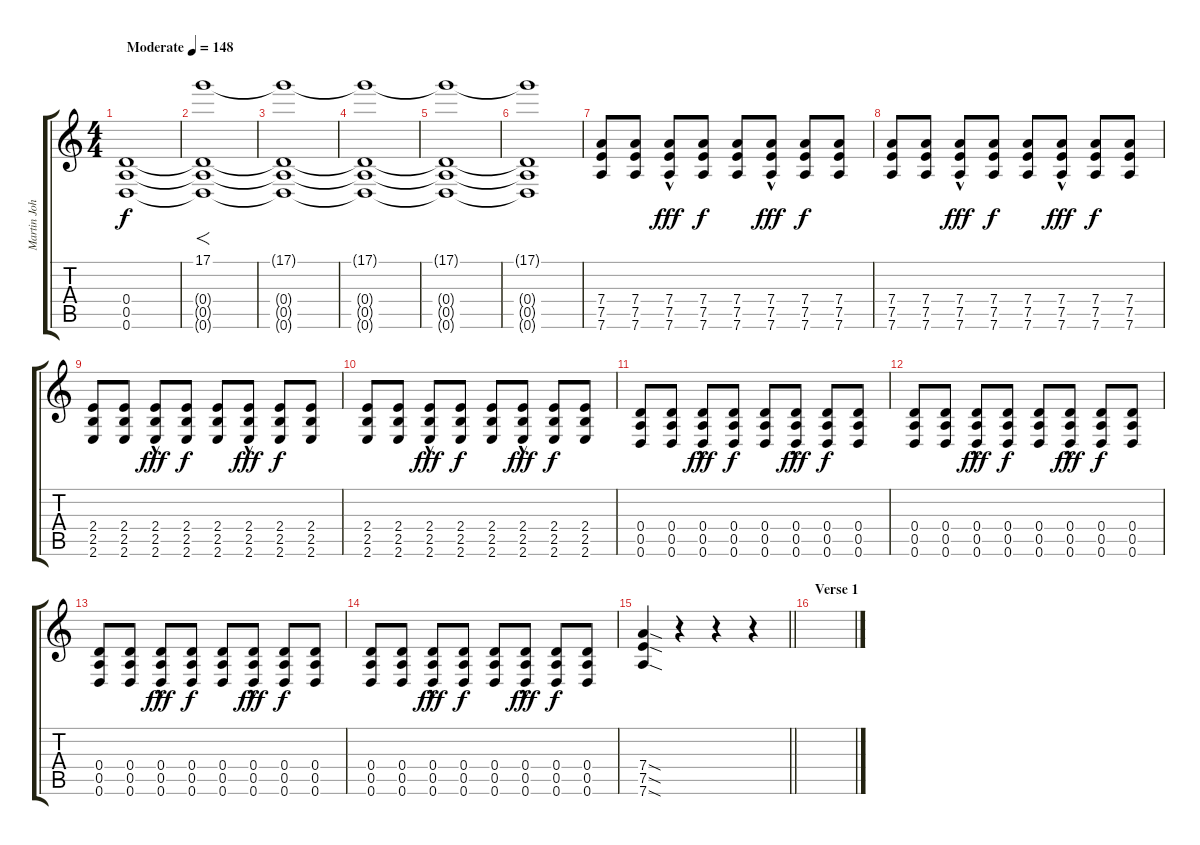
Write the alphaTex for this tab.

\track ("Martin Johnson (Rhythm Guitar)" "Martin Joh") {instrument overdrivenguitar}
\staff {score tabs}
\tuning (D4 A3 Gb3 D3 A2 D2) {hide}
\ts (4 4)
\tempo (148 "Moderate")
\clef g2
\ks c
(0.4 0.5 0.6).1{dy f volume 16 instrument overdrivenguitar} |
(17.1 0.4{t} 0.5{t} 0.6{t}).1{f} |
(17.1{t} 0.4{t} 0.5{t} 0.6{t}).1 |
(17.1{t} 0.4{t} 0.5{t} 0.6{t}).1 |
(17.1{t} 0.4{t} 0.5{t} 0.6{t}).1 |
(17.1{t} 0.4{t} 0.5{t} 0.6{t}).1 |
(7.4 7.5 7.6).8 (7.4 7.5 7.6).8 (7.4 7.5 7.6{hac}).8{dy fff} (7.4 7.5 7.6).8{dy f} (7.4 7.5 7.6).8 (7.4 7.5 7.6{hac}).8{dy fff} (7.4 7.5 7.6).8{dy f} (7.4 7.5 7.6).8 |
(7.4 7.5 7.6).8 (7.4 7.5 7.6).8 (7.4 7.5 7.6{hac}).8{dy fff} (7.4 7.5 7.6).8{dy f} (7.4 7.5 7.6).8 (7.4 7.5 7.6{hac}).8{dy fff} (7.4 7.5 7.6).8{dy f} (7.4 7.5 7.6).8 |
(2.4 2.5 2.6).8 (2.4 2.5 2.6).8 (2.4 2.5 2.6{hac}).8{dy fff} (2.4 2.5 2.6).8{dy f} (2.4 2.5 2.6).8 (2.4 2.5 2.6{hac}).8{dy fff} (2.4 2.5 2.6).8{dy f} (2.4 2.5 2.6).8 |
(2.4 2.5 2.6).8 (2.4 2.5 2.6).8 (2.4 2.5 2.6{hac}).8{dy fff} (2.4 2.5 2.6).8{dy f} (2.4 2.5 2.6).8 (2.4 2.5 2.6{hac}).8{dy fff} (2.4 2.5 2.6).8{dy f} (2.4 2.5 2.6).8 |
(0.4 0.5 0.6).8 (0.4 0.5 0.6).8 (0.4 0.5 0.6{hac}).8{dy fff} (0.4 0.5 0.6).8{dy f} (0.4 0.5 0.6).8 (0.4 0.5 0.6{hac}).8{dy fff} (0.4 0.5 0.6).8{dy f} (0.4 0.5 0.6).8 |
(0.4 0.5 0.6).8 (0.4 0.5 0.6).8 (0.4 0.5 0.6{hac}).8{dy fff} (0.4 0.5 0.6).8{dy f} (0.4 0.5 0.6).8 (0.4 0.5 0.6{hac}).8{dy fff} (0.4 0.5 0.6).8{dy f} (0.4 0.5 0.6).8 |
(0.4 0.5 0.6).8 (0.4 0.5 0.6).8 (0.4 0.5 0.6{hac}).8{dy fff} (0.4 0.5 0.6).8{dy f} (0.4 0.5 0.6).8 (0.4 0.5 0.6{hac}).8{dy fff} (0.4 0.5 0.6).8{dy f} (0.4 0.5 0.6).8 |
(0.4 0.5 0.6).8 (0.4 0.5 0.6).8 (0.4 0.5 0.6{hac}).8{dy fff} (0.4 0.5 0.6).8{dy f} (0.4 0.5 0.6).8 (0.4 0.5 0.6{hac}).8{dy fff} (0.4 0.5 0.6).8{dy f} (0.4 0.5 0.6).8 |
\barLineRight lightlight
(7.4{sod} 7.5{sod} 7.6{sod}).4 r.4 r.4 r.4 |
\section ("" "Verse 1")
